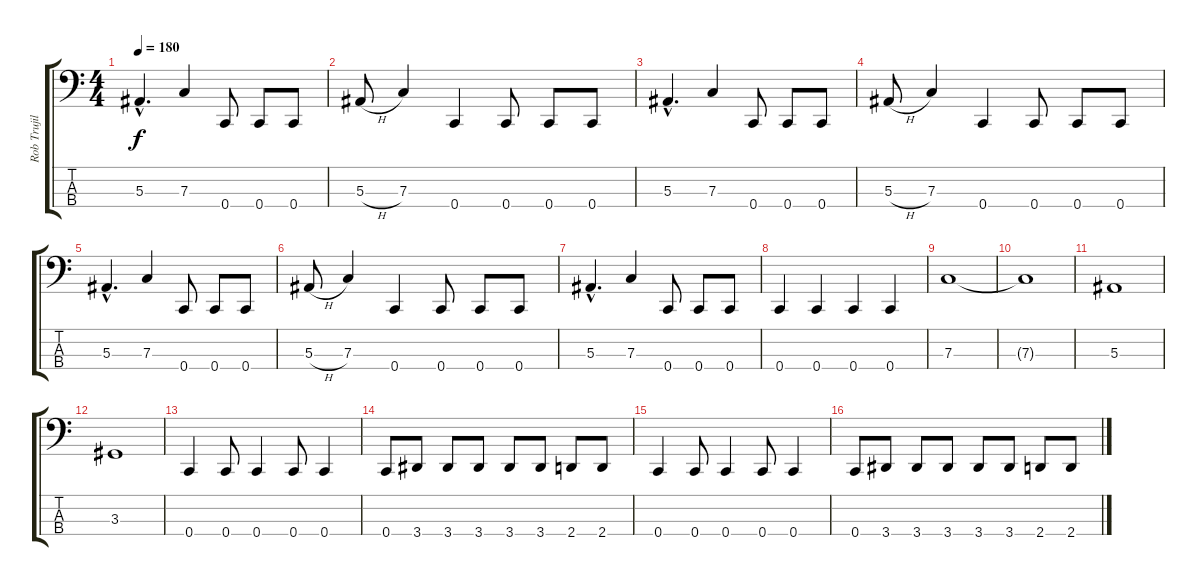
\track ("Rob Trujillo" "Rob Trujil") {instrument electricbassfinger}
\staff {score tabs}
\tuning (Eb2 Bb1 F1 C1) {hide}
\ts (4 4)
\tempo 180
\clef f4
\ks c
5.3{hac}.4{d dy f} 7.3.4 0.4.8 0.4.8 0.4.8 |
5.3{h}.8 7.3.4 0.4.4 0.4.8 0.4.8 0.4.8 |
5.3{hac}.4{d} 7.3.4 0.4.8 0.4.8 0.4.8 |
5.3{h}.8 7.3.4 0.4.4 0.4.8 0.4.8 0.4.8 |
5.3{hac}.4{d} 7.3.4 0.4.8 0.4.8 0.4.8 |
5.3{h}.8 7.3.4 0.4.4 0.4.8 0.4.8 0.4.8 |
5.3{hac}.4{d} 7.3.4 0.4.8 0.4.8 0.4.8 |
0.4.4 0.4.4 0.4.4 0.4.4 |
7.3.1 |
7.3{t}.1 |
5.3.1 |
3.3.1 |
0.4.4 0.4.8 0.4.4 0.4.8 0.4.4 |
0.4.8 3.4.8 3.4.8 3.4.8 3.4.8 3.4.8 2.4.8 2.4.8 |
0.4.4 0.4.8 0.4.4 0.4.8 0.4.4 |
0.4.8 3.4.8 3.4.8 3.4.8 3.4.8 3.4.8 2.4.8 2.4.8
